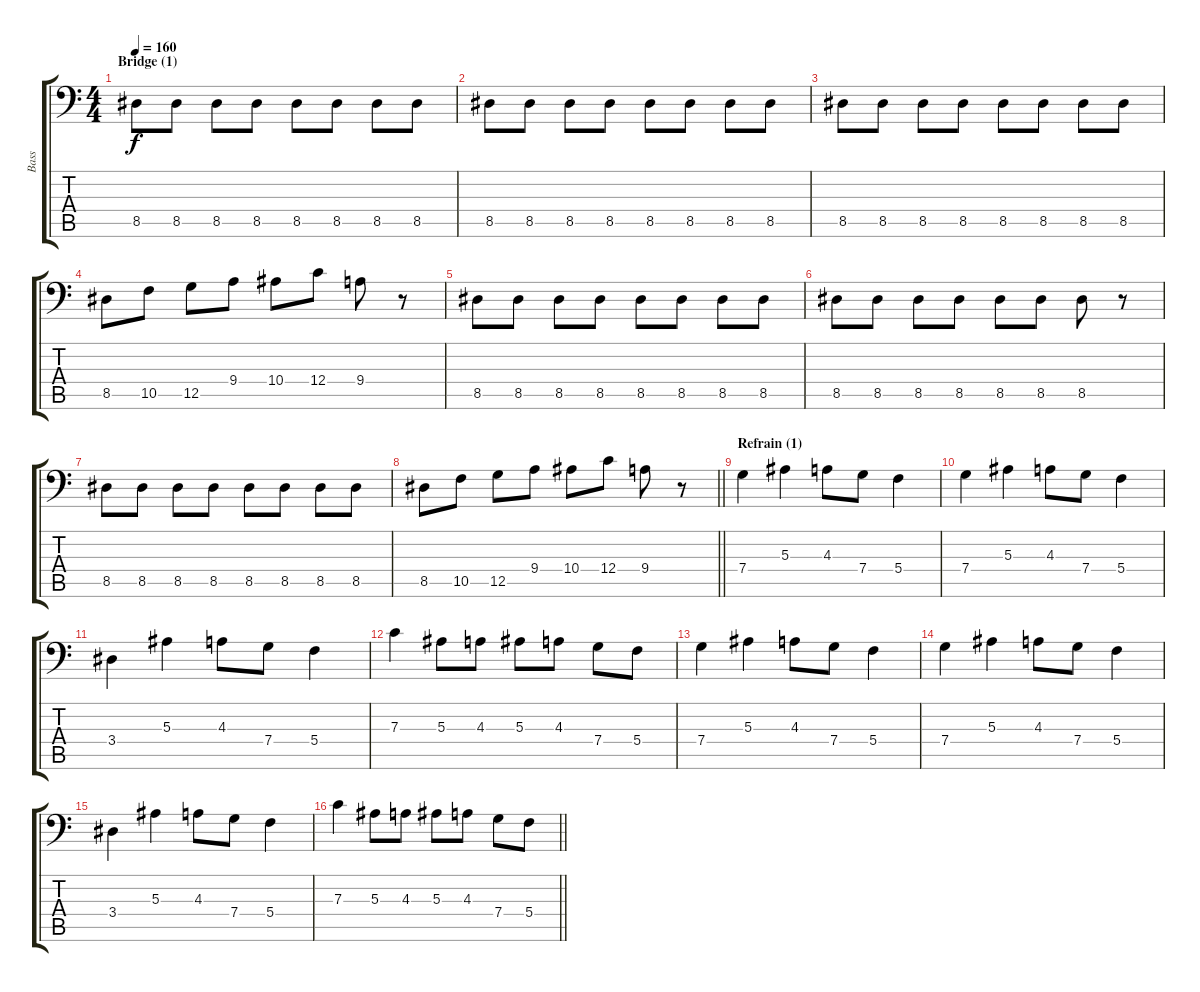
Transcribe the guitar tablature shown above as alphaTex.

\track ("Bass" "Bass") {instrument electricbassfinger}
\staff {score tabs}
\tuning (D3 A2 F2 C2 G1 D1) {hide}
\ts (4 4)
\section ("" "Bridge (1)")
\tempo 160
\clef f4
\ks c
8.5.8{dy f} 8.5.8 8.5.8 8.5.8 8.5.8 8.5.8 8.5.8 8.5.8 |
8.5.8 8.5.8 8.5.8 8.5.8 8.5.8 8.5.8 8.5.8 8.5.8 |
8.5.8 8.5.8 8.5.8 8.5.8 8.5.8 8.5.8 8.5.8 8.5.8 |
8.5.8 10.5.8 12.5.8 9.4.8 10.4.8 12.4.8 9.4.8 r.8 |
8.5.8 8.5.8 8.5.8 8.5.8 8.5.8 8.5.8 8.5.8 8.5.8 |
8.5.8 8.5.8 8.5.8 8.5.8 8.5.8 8.5.8 8.5.8 r.8 |
8.5.8 8.5.8 8.5.8 8.5.8 8.5.8 8.5.8 8.5.8 8.5.8 |
\barLineRight lightlight
8.5.8 10.5.8 12.5.8 9.4.8 10.4.8 12.4.8 9.4.8 r.8 |
\section ("" "Refrain (1)")
7.4.4 5.3.4 4.3.8 7.4.8 5.4.4 |
7.4.4 5.3.4 4.3.8 7.4.8 5.4.4 |
3.4.4 5.3.4 4.3.8 7.4.8 5.4.4 |
7.3.4 5.3.8 4.3.8 5.3.8 4.3.8 7.4.8 5.4.8 |
7.4.4 5.3.4 4.3.8 7.4.8 5.4.4 |
7.4.4 5.3.4 4.3.8 7.4.8 5.4.4 |
3.4.4 5.3.4 4.3.8 7.4.8 5.4.4 |
\barLineRight lightlight
7.3.4 5.3.8 4.3.8 5.3.8 4.3.8 7.4.8 5.4.8
